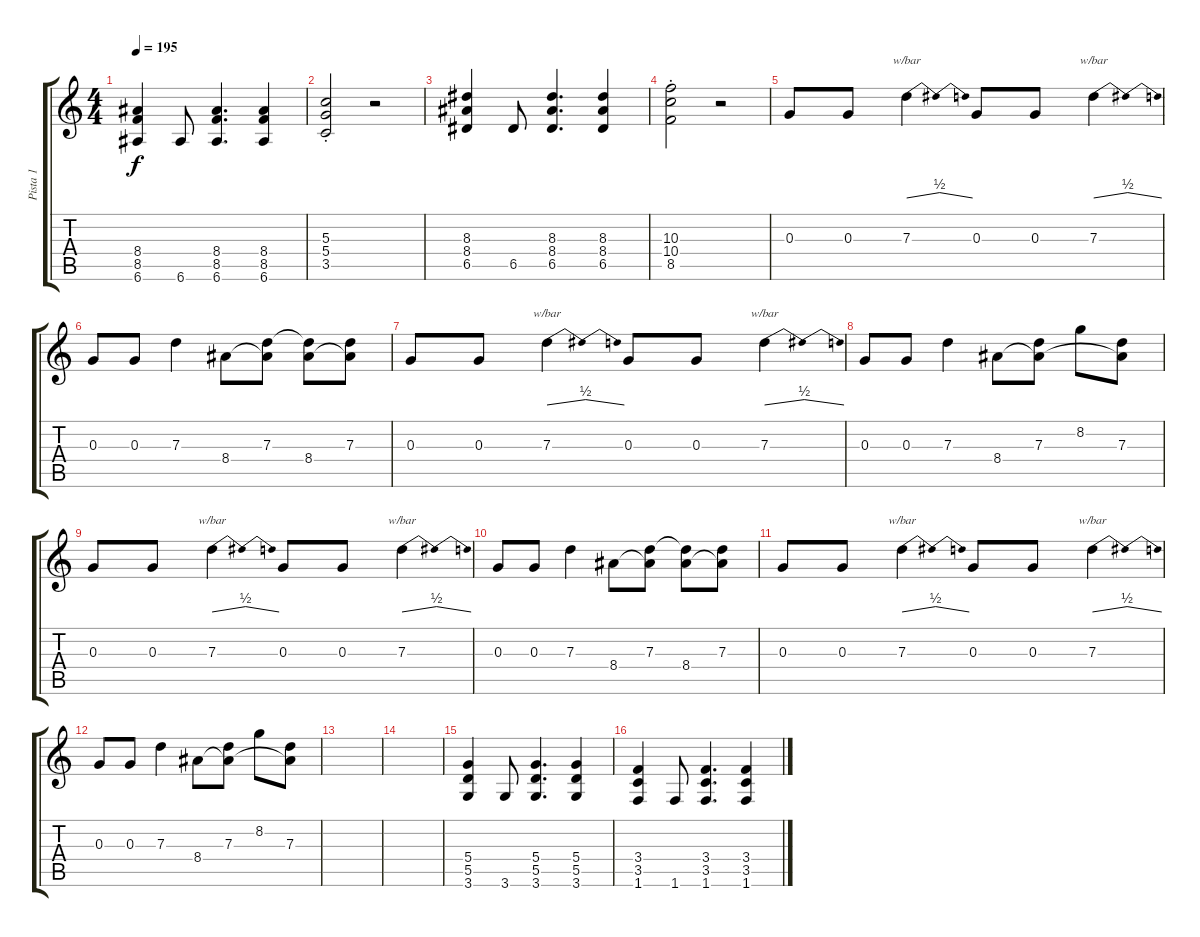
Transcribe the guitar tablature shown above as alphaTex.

\track ("Pista 1" "Pista 1") {instrument distortionguitar}
\staff {score tabs}
\tuning (E4 B3 G3 D3 A2 E2) {hide}
\ts (4 4)
\tempo 195
\clef g2
\ks c
(8.4 8.5 6.6).4{dy f} 6.6.8 (8.4 8.5 6.6).4{d} (8.4 8.5 6.6).4 |
(5.3{st} 5.4{st} 3.5{st}).2 r.2 |
(8.3 8.4 6.5).4 6.5.8 (8.3 8.4 6.5).4{d} (8.3 8.4 6.5).4 |
(10.3{st} 10.4{st} 8.5{st}).2 r.2 |
0.3.8 0.3.8 7.3.4{tbe (dip default 0 0 30 2 60 0)} 0.3.8 0.3.8 7.3.4{tbe (dip default 0 0 30 2 60 0)} |
0.3.8 0.3.8 7.3.4 8.4.8 (7.3 8.4{t}).8 (7.3{t} 8.4).8 (7.3 8.4{t}).8 |
0.3.8 0.3.8 7.3.4{tbe (dip default 0 0 30 2 60 0)} 0.3.8 0.3.8 7.3.4{tbe (dip default 0 0 30 2 60 0)} |
0.3.8 0.3.8 7.3.4 8.4.8 (7.3 8.4{t}).8 8.2.8 (7.3 8.4{t}).8 |
0.3.8 0.3.8 7.3.4{tbe (dip default 0 0 30 2 60 0)} 0.3.8 0.3.8 7.3.4{tbe (dip default 0 0 30 2 60 0)} |
0.3.8 0.3.8 7.3.4 8.4.8 (7.3 8.4{t}).8 (7.3{t} 8.4).8 (7.3 8.4{t}).8 |
0.3.8 0.3.8 7.3.4{tbe (dip default 0 0 30 2 60 0)} 0.3.8 0.3.8 7.3.4{tbe (dip default 0 0 30 2 60 0)} |
0.3.8 0.3.8 7.3.4 8.4.8 (7.3 8.4{t}).8 8.2.8 (7.3 8.4{t}).8 |
|
|
(5.4 5.5 3.6).4 3.6.8 (5.4 5.5 3.6).4{d} (5.4 5.5 3.6).4 |
(3.4 3.5 1.6).4 1.6.8 (3.4 3.5 1.6).4{d} (3.4 3.5 1.6).4
